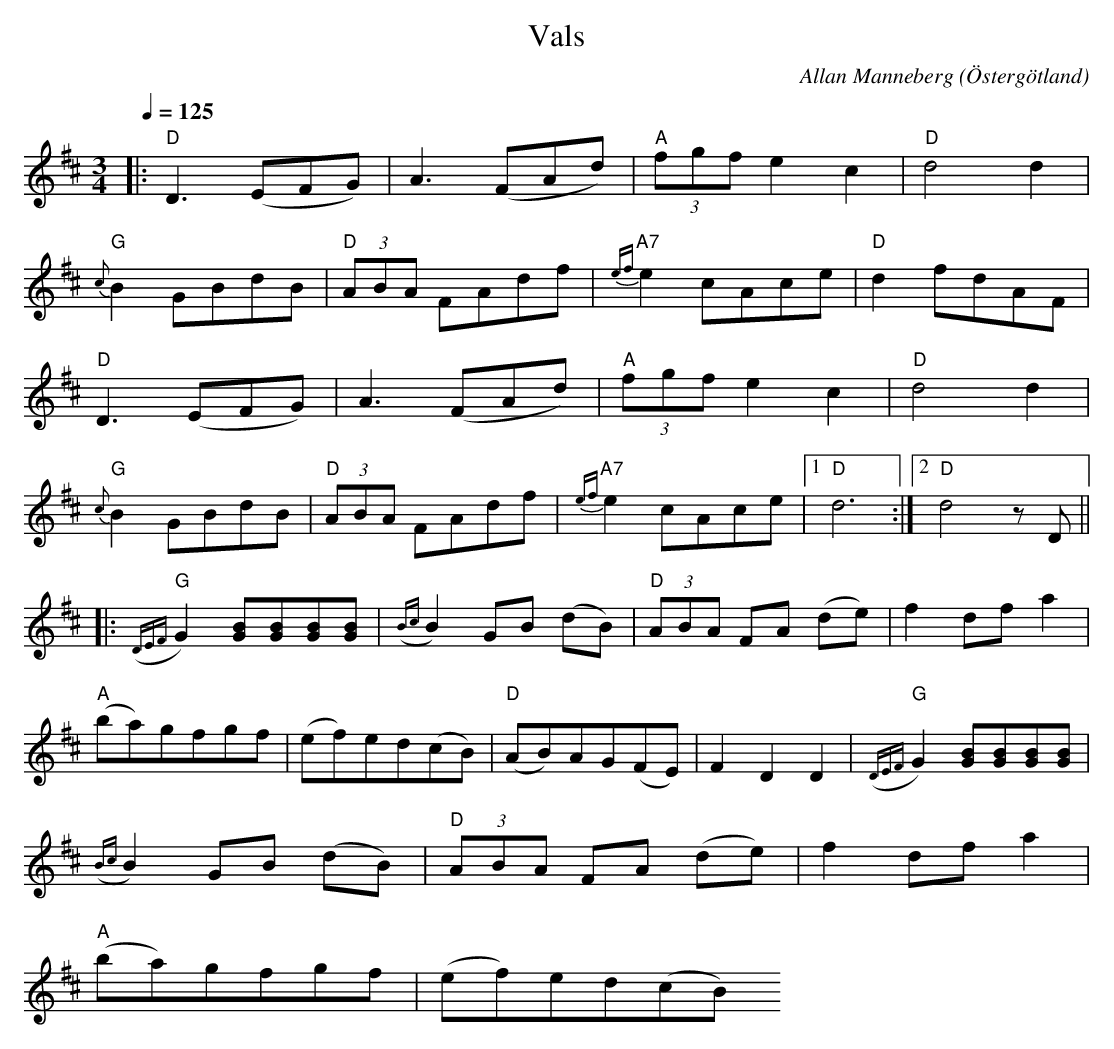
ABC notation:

X:1
T:Vals
O:Östergötland
C:Allan Manneberg
Q:1/4=125
M: 3/4
L: 1/8
K: D
|: "D"D3(EFG) | A3(FAd) |"A" (3fgf e2 c2|"D" d4 d2|
"G" {c}B2 GBdB| "D" (3ABA FAdf | "A7" {ef}e2 cAce|"D" d2 fdAF|
"D"D3(EFG) | A3(FAd) |"A" (3fgf e2 c2|"D" d4 d2|
"G" {c}B2 GBdB| "D" (3ABA FAdf | "A7" {ef}e2 cAce|1"D" d6 :|2 "D" d4 z D||
|:"G"({DEF}G2) [GB][GB][GB][GB]|({Bc}B2) GB (dB)|"D"(3ABA FA (de)|f2 df a2|
"A"(ba)gfgf| (ef)ed(cB)|"D" (AB)AG(FE)| F2 D2 D2|"G"({DEF}G2) [GB][GB][GB][GB]|
({Bc}B2) GB (dB)|"D"(3ABA FA (de)|f2 df a2|
"A"(ba)gfgf| (ef)ed(cB)
